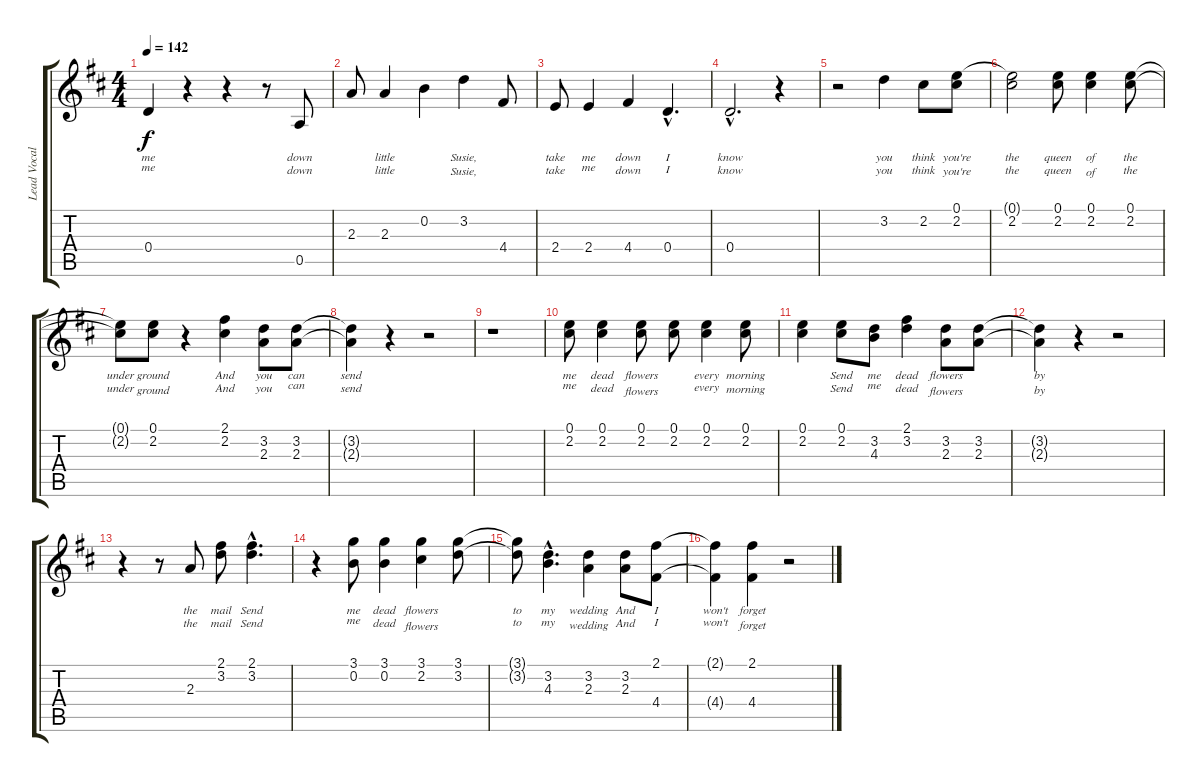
\track ("Lead Vocal" "Lead Vocal") {instrument voiceoohs}
\staff {score tabs}
\tuning (E5 B4 G4 D4 A3 E3) {hide}
\ts (4 4)
\tempo 142
\clef g2
\ks d
0.4{t}.4{lyrics (0 "me") lyrics (1 "me") lyrics (2 "") lyrics (3 "") lyrics (4 "") dy f} r.4 r.4 r.8 0.5.8{lyrics (0 "down") lyrics (1 "down") lyrics (2 "") lyrics (3 "") lyrics (4 "")} |
2.3.8{lyrics (0 "") lyrics (1 "") lyrics (2 "") lyrics (3 "") lyrics (4 "")} 2.3.4{lyrics (0 "little") lyrics (1 "little") lyrics (2 "") lyrics (3 "") lyrics (4 "")} 0.2.4{lyrics (0 "") lyrics (1 "") lyrics (2 "") lyrics (3 "") lyrics (4 "")} 3.2.4{lyrics (0 "Susie,") lyrics (1 "Susie,") lyrics (2 "") lyrics (3 "") lyrics (4 "")} 4.4.8{lyrics (0 "") lyrics (1 "") lyrics (2 "") lyrics (3 "") lyrics (4 "")} |
2.4.8{lyrics (0 "take") lyrics (1 "take") lyrics (2 "") lyrics (3 "") lyrics (4 "")} 2.4.4{lyrics (0 "me") lyrics (1 "me") lyrics (2 "") lyrics (3 "") lyrics (4 "")} 4.4.4{lyrics (0 "down") lyrics (1 "down") lyrics (2 "") lyrics (3 "") lyrics (4 "")} 0.4{hac}.4{d lyrics (0 "I") lyrics (1 "I") lyrics (2 "") lyrics (3 "") lyrics (4 "")} |
0.4{hac}.2{d lyrics (0 "know") lyrics (1 "know") lyrics (2 "") lyrics (3 "") lyrics (4 "")} r.4 |
r.2 3.2.4{lyrics (0 "you") lyrics (1 "you") lyrics (2 "") lyrics (3 "") lyrics (4 "")} 2.2.8{lyrics (0 "think") lyrics (1 "think") lyrics (2 "") lyrics (3 "") lyrics (4 "")} (0.1 2.2).8{lyrics (0 "you're") lyrics (1 "you're") lyrics (2 "") lyrics (3 "") lyrics (4 "")} |
(0.1{t} 2.2).2{lyrics (0 "the") lyrics (1 "the") lyrics (2 "") lyrics (3 "") lyrics (4 "")} (0.1 2.2).8{lyrics (0 "queen") lyrics (1 "queen") lyrics (2 "") lyrics (3 "") lyrics (4 "")} (0.1 2.2).4{lyrics (0 "of") lyrics (1 "of") lyrics (2 "") lyrics (3 "") lyrics (4 "")} (0.1 2.2).8{lyrics (0 "the") lyrics (1 "the") lyrics (2 "") lyrics (3 "") lyrics (4 "")} |
(0.1{t} 2.2{t}).8{lyrics (0 "under") lyrics (1 "under") lyrics (2 "") lyrics (3 "") lyrics (4 "")} (0.1 2.2).8{lyrics (0 "ground") lyrics (1 "ground") lyrics (2 "") lyrics (3 "") lyrics (4 "")} r.4 (2.1 2.2).4{lyrics (0 "And") lyrics (1 "And") lyrics (2 "") lyrics (3 "") lyrics (4 "")} (3.2 2.3).8{lyrics (0 "you") lyrics (1 "you") lyrics (2 "") lyrics (3 "") lyrics (4 "")} (3.2 2.3).8{lyrics (0 "can") lyrics (1 "can") lyrics (2 "") lyrics (3 "") lyrics (4 "")} |
(3.2{t} 2.3{t}).4{lyrics (0 "send") lyrics (1 "send") lyrics (2 "") lyrics (3 "") lyrics (4 "")} r.4 r.2 |
r.1 |
(0.1 2.2).8{lyrics (0 "me") lyrics (1 "me") lyrics (2 "") lyrics (3 "") lyrics (4 "")} (0.1 2.2).4{lyrics (0 "dead") lyrics (1 "dead") lyrics (2 "") lyrics (3 "") lyrics (4 "")} (0.1 2.2).8{lyrics (0 "flowers") lyrics (1 "flowers") lyrics (2 "") lyrics (3 "") lyrics (4 "")} (0.1 2.2).8{lyrics (0 "") lyrics (1 "") lyrics (2 "") lyrics (3 "") lyrics (4 "")} (0.1 2.2).4{lyrics (0 "every") lyrics (1 "every") lyrics (2 "") lyrics (3 "") lyrics (4 "")} (0.1 2.2).8{lyrics (0 "morning") lyrics (1 "morning") lyrics (2 "") lyrics (3 "") lyrics (4 "")} |
(0.1 2.2).4{lyrics (0 "") lyrics (1 "") lyrics (2 "") lyrics (3 "") lyrics (4 "")} (0.1 2.2).8{lyrics (0 "Send") lyrics (1 "Send") lyrics (2 "") lyrics (3 "") lyrics (4 "")} (3.2 4.3).8{lyrics (0 "me") lyrics (1 "me") lyrics (2 "") lyrics (3 "") lyrics (4 "")} (2.1 3.2).4{lyrics (0 "dead") lyrics (1 "dead") lyrics (2 "") lyrics (3 "") lyrics (4 "")} (3.2 2.3).8{lyrics (0 "flowers") lyrics (1 "flowers") lyrics (2 "") lyrics (3 "") lyrics (4 "")} (3.2 2.3).8{lyrics (0 "") lyrics (1 "") lyrics (2 "") lyrics (3 "") lyrics (4 "")} |
(3.2{t} 2.3{t}).4{lyrics (0 "by") lyrics (1 "by") lyrics (2 "") lyrics (3 "") lyrics (4 "")} r.4 r.2 |
r.4 r.8 2.3.8{lyrics (0 "the") lyrics (1 "the") lyrics (2 "") lyrics (3 "") lyrics (4 "")} (2.1 3.2).8{lyrics (0 "mail") lyrics (1 "mail") lyrics (2 "") lyrics (3 "") lyrics (4 "")} (2.1{hac} 3.2{hac}).4{d lyrics (0 "Send") lyrics (1 "Send") lyrics (2 "") lyrics (3 "") lyrics (4 "")} |
r.4 (3.1 0.2).8{lyrics (0 "me") lyrics (1 "me") lyrics (2 "") lyrics (3 "") lyrics (4 "")} (3.1 0.2).4{lyrics (0 "dead") lyrics (1 "dead") lyrics (2 "") lyrics (3 "") lyrics (4 "")} (3.1 2.2).4{lyrics (0 "flowers") lyrics (1 "flowers") lyrics (2 "") lyrics (3 "") lyrics (4 "")} (3.1 3.2).8{lyrics (0 "") lyrics (1 "") lyrics (2 "") lyrics (3 "") lyrics (4 "")} |
(3.1{t} 3.2{t}).8{lyrics (0 "to") lyrics (1 "to") lyrics (2 "") lyrics (3 "") lyrics (4 "")} (3.2{hac} 4.3{hac}).4{d lyrics (0 "my") lyrics (1 "my") lyrics (2 "") lyrics (3 "") lyrics (4 "")} (3.2 2.3).4{lyrics (0 "wedding") lyrics (1 "wedding") lyrics (2 "") lyrics (3 "") lyrics (4 "")} (3.2 2.3).8{lyrics (0 "And") lyrics (1 "And") lyrics (2 "") lyrics (3 "") lyrics (4 "")} (2.1 4.4).8{lyrics (0 "I") lyrics (1 "I") lyrics (2 "") lyrics (3 "") lyrics (4 "")} |
(2.1{t} 4.4{t}).4{lyrics (0 "won't") lyrics (1 "won't") lyrics (2 "") lyrics (3 "") lyrics (4 "")} (2.1 4.4).4{lyrics (0 "forget") lyrics (1 "forget") lyrics (2 "") lyrics (3 "") lyrics (4 "")} r.2
